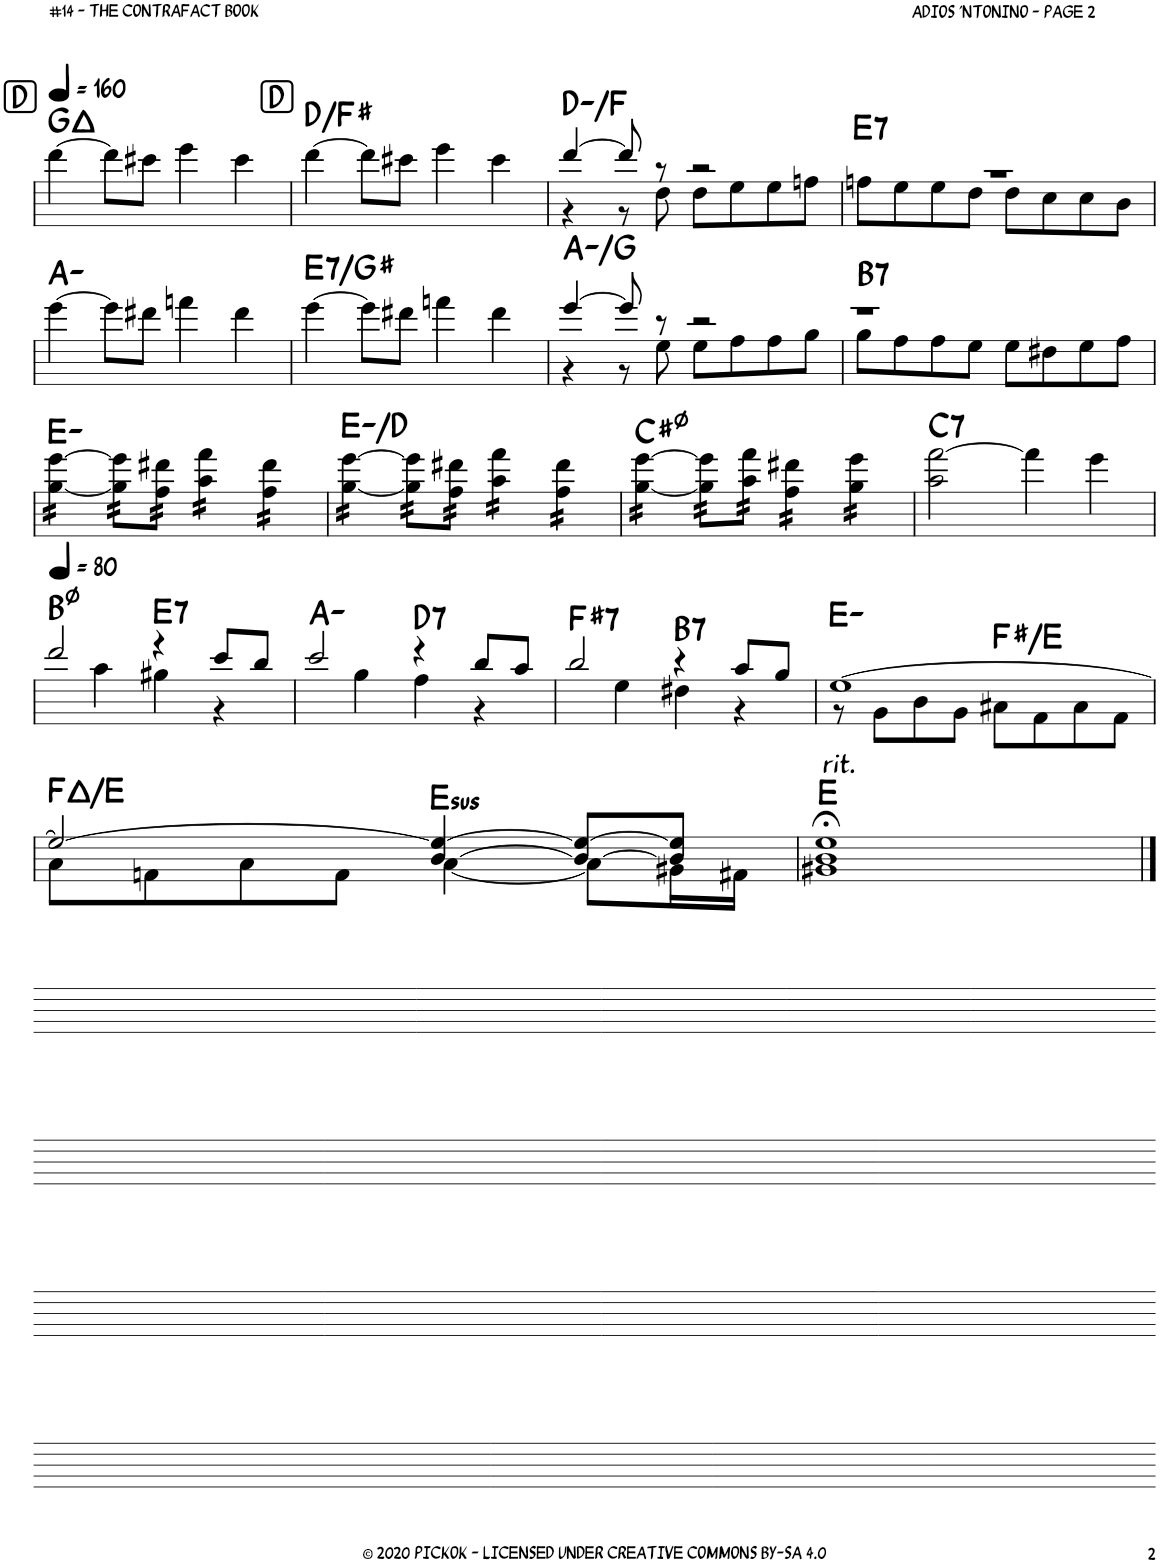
**kern	**harte
*part1	*part1
*staff1	*
*I"Piano	*
*I'Pno.	*
!!LO:PB:g=z
*clefG2	*
*k[f#]	*
*M4/4	*
*MM160	*
=31	=31
!LO:TX:a:t=D	!
[4ddd\	G:maj
8ddd\L]	.
8ccc#X\J	.
4eee\	.
4ccc#\	.
=32	=32
!LO:TX:a:t=D	!
[4ddd\	D:maj/3
8ddd\L]	.
8ccc#X\J	.
4eee\	.
4ccc#\	.
=33	=33
*^	*
[4ddd/	4r	D:min/b3
8ddd/]	8r	.
8r	8dd\	.
2r	8dd\L	.
.	8ee\	.
.	8ee\	.
.	8ffn\J	.
=34	=34	=34
!	!	!LO:H:kt=7
1r	8ffn\L	E:7
.	8ee\	.
.	8ee\	.
.	8dd\J	.
.	8dd\L	.
.	8cc\	.
.	8cc\	.
.	8b\J	.
*v	*v	*
!!LO:LB:g=z
=35	=35
[4eee\	A:min
8eee\L]	.
8ddd#X\J	.
4fffn\	.
4ddd#\	.
=36	=36
!	!LO:H:kt=7
[4eee\	E:7/3
8eee\L]	.
8ddd#X\J	.
4fffn\	.
4ddd#\	.
=37	=37
*^	*
[4eee/	4r	A:min/b7
8eee/]	8r	.
8r	8ee\	.
2r	8ee\L	.
.	8ff#\	.
.	8ff#\	.
.	8gg\J	.
=38	=38	=38
!	!	!LO:H:kt=7
1r	8gg\L	B:7
.	8ff#\	.
.	8ff#\	.
.	8ee\J	.
.	8ee\L	.
.	8dd#X\	.
.	8ee\	.
.	8ff#\J	.
*v	*v	*
!!LO:LB:g=z
=39	=39
*tremolo	*
[16gg\ [16eee\LL	E:min
16gg\ 16eee\	.
16gg\ 16eee\	.
16gg\ 16eee\JJ	.
32gg\] 32eee\]LLL	.
32gg\ 32eee\	.
32gg\ 32eee\	.
32gg\ 32eee\	.
32ff#\ 32ddd#X\	.
32ff#\ 32ddd#X\	.
32ff#\ 32ddd#X\	.
32ff#\ 32ddd#X\JJJ	.
16aa\ 16fff#\LL	.
16aa\ 16fff#\	.
16aa\ 16fff#\	.
16aa\ 16fff#\JJ	.
16ff#\ 16ddd#\LL	.
16ff#\ 16ddd#\	.
16ff#\ 16ddd#\	.
16ff#\ 16ddd#\JJ	.
=40	=40
[16gg\ [16eee\LL	E:min/b7
16gg\ 16eee\	.
16gg\ 16eee\	.
16gg\ 16eee\JJ	.
32gg\] 32eee\]LLL	.
32gg\ 32eee\	.
32gg\ 32eee\	.
32gg\ 32eee\	.
32ff#\ 32ddd#X\	.
32ff#\ 32ddd#X\	.
32ff#\ 32ddd#X\	.
32ff#\ 32ddd#X\JJJ	.
16aa\ 16fff#\LL	.
16aa\ 16fff#\	.
16aa\ 16fff#\	.
16aa\ 16fff#\JJ	.
16ff#\ 16ddd#\LL	.
16ff#\ 16ddd#\	.
16ff#\ 16ddd#\	.
16ff#\ 16ddd#\JJ	.
=41	=41
[16gg\ [16eee\LL	C#:hdim7
16gg\ 16eee\	.
16gg\ 16eee\	.
16gg\ 16eee\JJ	.
32gg\] 32eee\]LLL	.
32gg\ 32eee\	.
32gg\ 32eee\	.
32gg\ 32eee\	.
32aa\ 32fff#\	.
32aa\ 32fff#\	.
32aa\ 32fff#\	.
32aa\ 32fff#\JJJ	.
16ff#\ 16ddd#X\LL	.
16ff#\ 16ddd#X\	.
16ff#\ 16ddd#X\	.
16ff#\ 16ddd#X\JJ	.
16gg\ 16eee\LL	.
16gg\ 16eee\	.
16gg\ 16eee\	.
16gg\ 16eee\JJ	.
*Xtremolo	*
=42	=42
!	!LO:H:kt=7
2aa\ [2fff#\	C:7
4fff#\]	.
4eee\	.
!!LO:LB:g=z
=43	=43
*MM80	*
*^	*
2ddd/	4ryy	B:hdim7
.	4aa\	.
!	!	!LO:H:kt=7
4r	4gg#X\	E:7
8ccc/L	4r	.
8bb/J	.	.
=44	=44	=44
2ccc/	4ryy	A:min
.	4gg\	.
!	!	!LO:H:kt=7
4r	4ff#\	D:7
8bb/L	4r	.
8aa/J	.	.
=45	=45	=45
!	!	!LO:H:kt=7
2bb/	4ryy	F#:7
.	4ee\	.
!	!	!LO:H:kt=7
4r	4dd#X\	B:7
8aa/L	4r	.
8gg/J	.	.
=46	=46	=46
!LO:TX:b:t=rit.	!	!
[1ee	8r	E:min
.	8g\L	.
.	8b\	.
.	8g\J	.
.	8a#X\L	F#:maj/b7
.	8f#\	.
.	8a#\	.
.	8f#\J	.
!!LO:LB:g=z	!!
=47	=47	=47
2ee/_	8a\L	F:maj/7
.	8fn\	.
.	8a\	.
.	8f\J	.
!	!	!LO:H:kt=sus
[4b/ 4ee/_	[4a\	E:sus4
8b/_ 8ee/_L	8a\L]	.
8b/] 8ee/]J	16g#X\L	.
.	16f#X\JJ	.
=48	=48	=48
1b;< 1ee;<	1g#X	E:maj
*v	*v	*
!!LO:LB:g=z
==49	==49
1ryy	.
=50-	=50-
1ryy	.
=51-	=51-
1ryy	.
=52-	=52-
1ryy	.
=53-	=53-
1ryy	.
=54-	=54-
1ryy	.
!!LO:LB:g=z
=55-	=55-
1ryy	.
=56-	=56-
1ryy	.
=57-	=57-
1ryy	.
=58-	=58-
1ryy	.
!!LO:LB:g=z
=59-	=59-
1ryy	.
=60-	=60-
1ryy	.
=61-	=61-
1ryy	.
=62-	=62-
1ryy	.
!!LO:LB:g=z
=63-	=63-
1ryy	.
=64-	=64-
1ryy	.
=65-	=65-
1ryy	.
=66-	=66-
1ryy	.
=67-	=67-
1ryy	.
=-	=-
*-	*-
